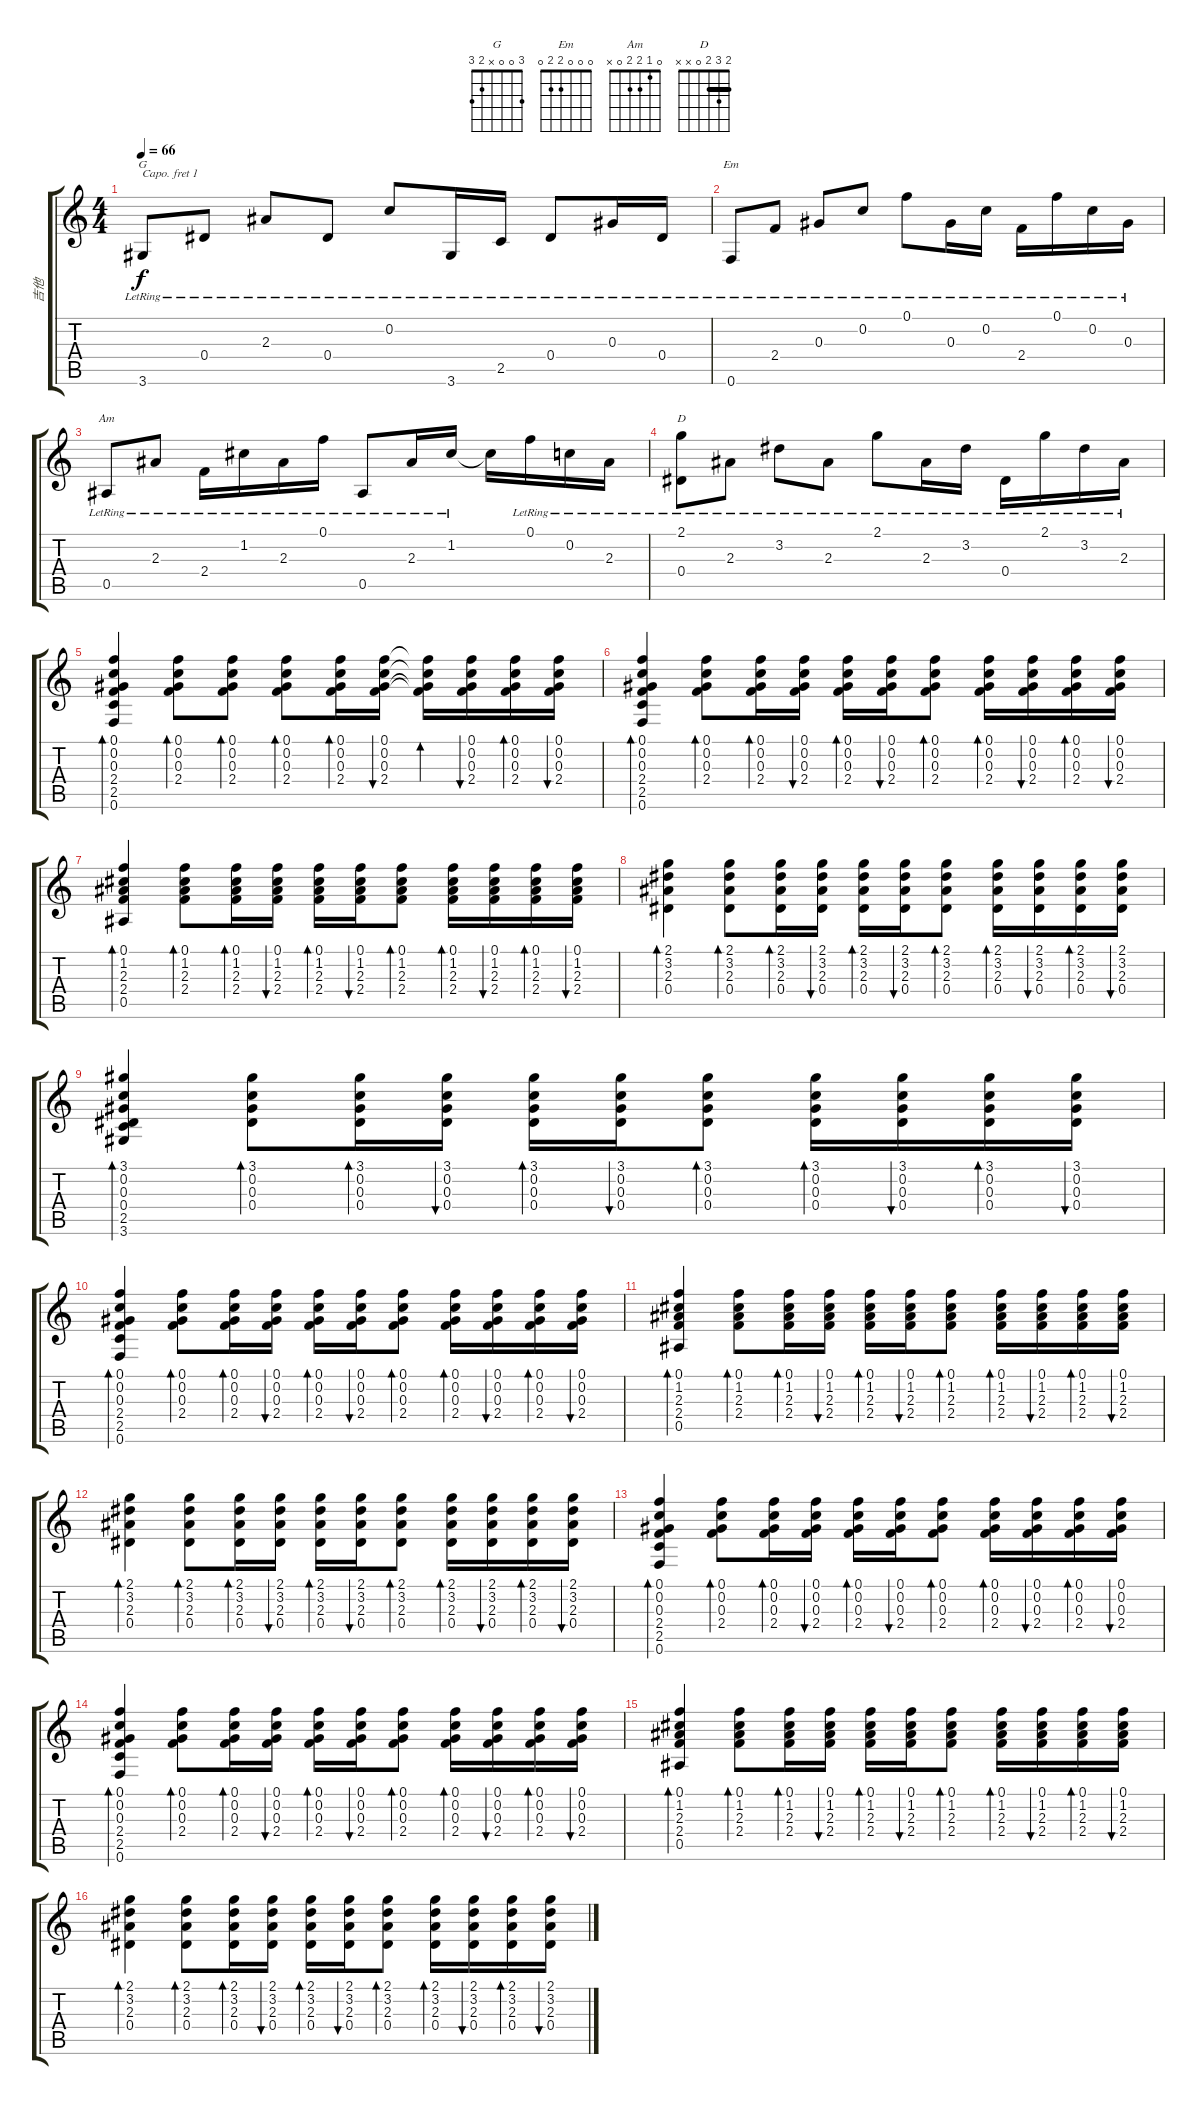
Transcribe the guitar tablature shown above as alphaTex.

\track ("吉他" "吉他") {instrument acousticguitarsteel}
\staff {score tabs}
\capo 1
\tuning (E4 B3 G3 D3 A2 E2) {hide}
\chord ("G" 3 0 0 x 2 3)
\chord ("Em" 0 0 0 2 2 0)
\chord ("Am" 0 1 2 2 0 x)
\chord ("D" 2 3 2 0 x x) {barre 2}
\ts (4 4)
\tempo 66
\clef g2
\ks c
3.6{lr}.8{ch "G" dy f} 0.4{lr}.8 2.3{lr}.8 0.4{lr}.8 0.2{lr}.8 3.6{lr}.16 2.5{lr}.16 0.4{lr}.8 0.3{lr}.16 0.4{lr}.16 |
0.6{lr}.8{ch "Em"} 2.4{lr}.8 0.3{lr}.8 0.2{lr}.8 0.1{lr}.8 0.3{lr}.16 0.2{lr}.16 2.4{lr}.16 0.1{lr}.16 0.2{lr}.16 0.3{lr}.16 |
0.5{lr}.8{ch "Am"} 2.3{lr}.8 2.4{lr}.16 1.2{lr}.16 2.3{lr}.16 0.1{lr}.16 0.5{lr}.8 2.3{lr}.16 1.2{lr}.16 1.2{t}.16 0.1{lr}.16 0.2{lr}.16 2.3{lr}.16 |
(2.1{lr} 0.4{lr}).8{ch "D"} 2.3{lr}.8 3.2{lr}.8 2.3{lr}.8 2.1{lr}.8 2.3{lr}.16 3.2{lr}.16 0.4{lr}.16 2.1{lr}.16 3.2{lr}.16 2.3{lr}.16 |
(0.1 0.2 0.3 2.4 2.5 0.6).4{bd 60} (0.1 0.2 0.3 2.4).8{bd 30} (0.1 0.2 0.3 2.4).8{bd 30} (0.1 0.2 0.3 2.4).8{bd 30} (0.1 0.2 0.3 2.4).16{bd 30} (0.1 0.2 0.3 2.4).16{bu 30} (0.1{t} 0.2{t} 0.3{t} 2.4{t}).16{bd 30} (0.1 0.2 0.3 2.4).16{bu 30} (0.1 0.2 0.3 2.4).16{bd 30} (0.1 0.2 0.3 2.4).16{bu 30} |
(0.1 0.2 0.3 2.4 2.5 0.6).4{bd 30} (0.1 0.2 0.3 2.4).8{bd 30} (0.1 0.2 0.3 2.4).16{bd 30} (0.1 0.2 0.3 2.4).16{bu 30} (0.1 0.2 0.3 2.4).16{bd 30} (0.1 0.2 0.3 2.4).16{bu 30} (0.1 0.2 0.3 2.4).8{bd 30} (0.1 0.2 0.3 2.4).16{bd 30} (0.1 0.2 0.3 2.4).16{bu 30} (0.1 0.2 0.3 2.4).16{bd 30} (0.1 0.2 0.3 2.4).16{bu 30} |
(0.1 1.2 2.3 2.4 0.5).4{bd 30} (0.1 1.2 2.3 2.4).8{bd 30} (0.1 1.2 2.3 2.4).16{bd 30} (0.1 1.2 2.3 2.4).16{bu 30} (0.1 1.2 2.3 2.4).16{bd 30} (0.1 1.2 2.3 2.4).16{bu 30} (0.1 1.2 2.3 2.4).8{bd 30} (0.1 1.2 2.3 2.4).16{bd 30} (0.1 1.2 2.3 2.4).16{bu 30} (0.1 1.2 2.3 2.4).16{bd 30} (0.1 1.2 2.3 2.4).16{bu 30} |
(2.1 3.2 2.3 0.4).4{bd 30} (2.1 3.2 2.3 0.4).8{bd 30} (2.1 3.2 2.3 0.4).16{bd 30} (2.1 3.2 2.3 0.4).16{bu 30} (2.1 3.2 2.3 0.4).16{bd 30} (2.1 3.2 2.3 0.4).16{bu 30} (2.1 3.2 2.3 0.4).8{bd 30} (2.1 3.2 2.3 0.4).16{bd 30} (2.1 3.2 2.3 0.4).16{bu 30} (2.1 3.2 2.3 0.4).16{bd 30} (2.1 3.2 2.3 0.4).16{bu 30} |
(3.1 0.2 0.3 0.4 2.5 3.6).4{bd 30} (3.1 0.2 0.3 0.4).8{bd 30} (3.1 0.2 0.3 0.4).16{bd 30} (3.1 0.2 0.3 0.4).16{bu 30} (3.1 0.2 0.3 0.4).16{bd 30} (3.1 0.2 0.3 0.4).16{bu 30} (3.1 0.2 0.3 0.4).8{bd 30} (3.1 0.2 0.3 0.4).16{bd 30} (3.1 0.2 0.3 0.4).16{bu 30} (3.1 0.2 0.3 0.4).16{bd 30} (3.1 0.2 0.3 0.4).16{bu 30} |
(0.1 0.2 0.3 2.4 2.5 0.6).4{bd 30} (0.1 0.2 0.3 2.4).8{bd 30} (0.1 0.2 0.3 2.4).16{bd 30} (0.1 0.2 0.3 2.4).16{bu 30} (0.1 0.2 0.3 2.4).16{bd 30} (0.1 0.2 0.3 2.4).16{bu 30} (0.1 0.2 0.3 2.4).8{bd 30} (0.1 0.2 0.3 2.4).16{bd 30} (0.1 0.2 0.3 2.4).16{bu 30} (0.1 0.2 0.3 2.4).16{bd 30} (0.1 0.2 0.3 2.4).16{bu 30} |
(0.1 1.2 2.3 2.4 0.5).4{bd 30} (0.1 1.2 2.3 2.4).8{bd 30} (0.1 1.2 2.3 2.4).16{bd 30} (0.1 1.2 2.3 2.4).16{bu 30} (0.1 1.2 2.3 2.4).16{bd 30} (0.1 1.2 2.3 2.4).16{bu 30} (0.1 1.2 2.3 2.4).8{bd 30} (0.1 1.2 2.3 2.4).16{bd 30} (0.1 1.2 2.3 2.4).16{bu 30} (0.1 1.2 2.3 2.4).16{bd 30} (0.1 1.2 2.3 2.4).16{bu 30} |
(2.1 3.2 2.3 0.4).4{bd 30} (2.1 3.2 2.3 0.4).8{bd 30} (2.1 3.2 2.3 0.4).16{bd 30} (2.1 3.2 2.3 0.4).16{bu 30} (2.1 3.2 2.3 0.4).16{bd 30} (2.1 3.2 2.3 0.4).16{bu 30} (2.1 3.2 2.3 0.4).8{bd 30} (2.1 3.2 2.3 0.4).16{bd 30} (2.1 3.2 2.3 0.4).16{bu 30} (2.1 3.2 2.3 0.4).16{bd 30} (2.1 3.2 2.3 0.4).16{bu 30} |
(0.1 0.2 0.3 2.4 2.5 0.6).4{bd 30} (0.1 0.2 0.3 2.4).8{bd 30} (0.1 0.2 0.3 2.4).16{bd 30} (0.1 0.2 0.3 2.4).16{bu 30} (0.1 0.2 0.3 2.4).16{bd 30} (0.1 0.2 0.3 2.4).16{bu 30} (0.1 0.2 0.3 2.4).8{bd 30} (0.1 0.2 0.3 2.4).16{bd 30} (0.1 0.2 0.3 2.4).16{bu 30} (0.1 0.2 0.3 2.4).16{bd 30} (0.1 0.2 0.3 2.4).16{bu 30} |
(0.1 0.2 0.3 2.4 2.5 0.6).4{bd 30} (0.1 0.2 0.3 2.4).8{bd 30} (0.1 0.2 0.3 2.4).16{bd 30} (0.1 0.2 0.3 2.4).16{bu 30} (0.1 0.2 0.3 2.4).16{bd 30} (0.1 0.2 0.3 2.4).16{bu 30} (0.1 0.2 0.3 2.4).8{bd 30} (0.1 0.2 0.3 2.4).16{bd 30} (0.1 0.2 0.3 2.4).16{bu 30} (0.1 0.2 0.3 2.4).16{bd 30} (0.1 0.2 0.3 2.4).16{bu 30} |
(0.1 1.2 2.3 2.4 0.5).4{bd 30} (0.1 1.2 2.3 2.4).8{bd 30} (0.1 1.2 2.3 2.4).16{bd 30} (0.1 1.2 2.3 2.4).16{bu 30} (0.1 1.2 2.3 2.4).16{bd 30} (0.1 1.2 2.3 2.4).16{bu 30} (0.1 1.2 2.3 2.4).8{bd 30} (0.1 1.2 2.3 2.4).16{bd 30} (0.1 1.2 2.3 2.4).16{bu 30} (0.1 1.2 2.3 2.4).16{bd 30} (0.1 1.2 2.3 2.4).16{bu 30} |
(2.1 3.2 2.3 0.4).4{bd 30} (2.1 3.2 2.3 0.4).8{bd 30} (2.1 3.2 2.3 0.4).16{bd 30} (2.1 3.2 2.3 0.4).16{bu 30} (2.1 3.2 2.3 0.4).16{bd 30} (2.1 3.2 2.3 0.4).16{bu 30} (2.1 3.2 2.3 0.4).8{bd 30} (2.1 3.2 2.3 0.4).16{bd 30} (2.1 3.2 2.3 0.4).16{bu 30} (2.1 3.2 2.3 0.4).16{bd 30} (2.1 3.2 2.3 0.4).16{bu 30}
